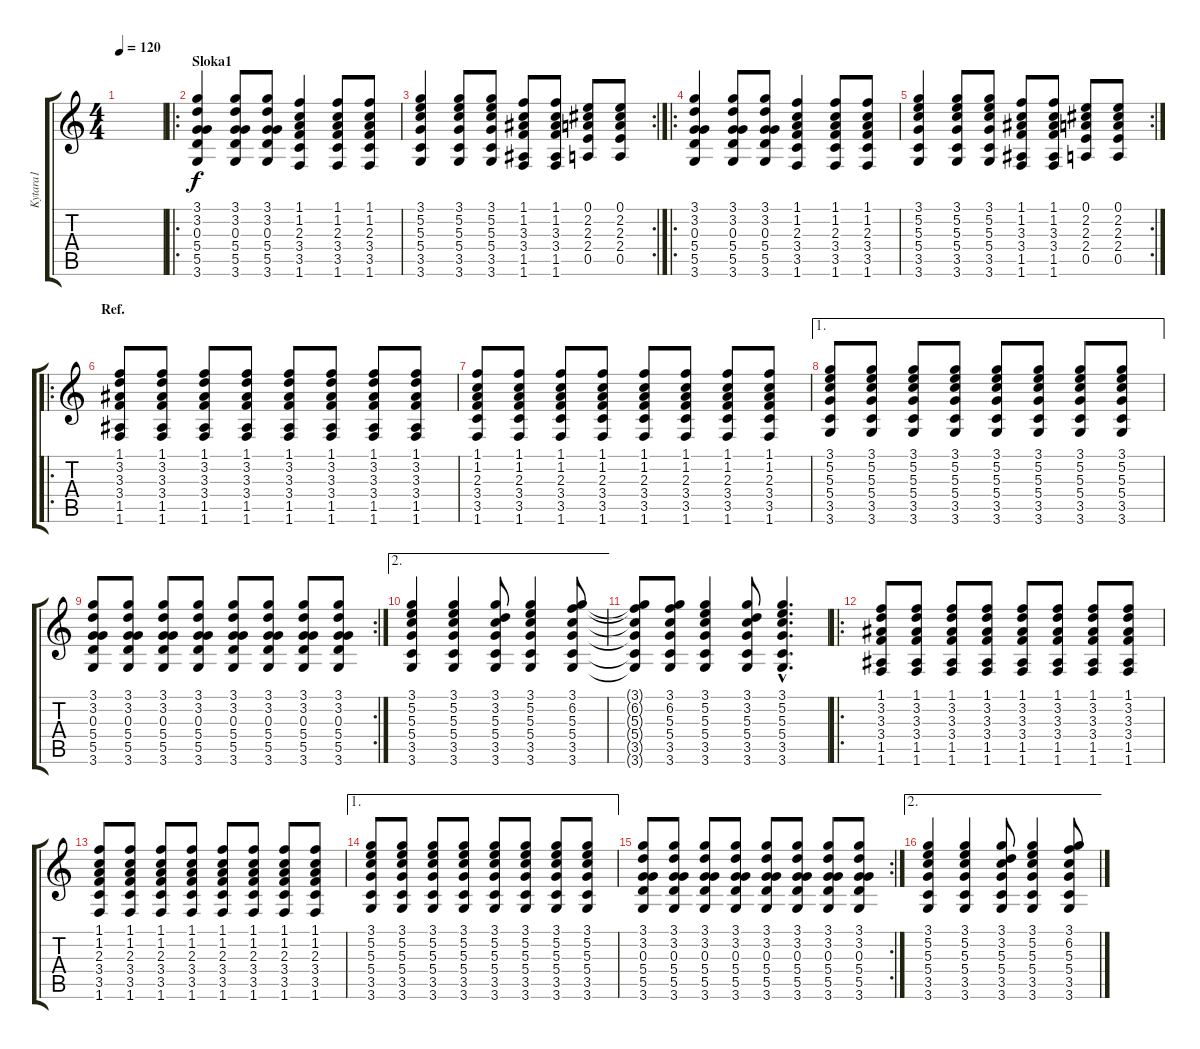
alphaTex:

\track ("Kytara1" "Kytara1") {instrument electricguitarclean}
\staff {score tabs}
\tuning (E4 B3 G3 D3 A2 E2) {hide}
\ts (4 4)
\tempo 120
\clef g2
\ks c
|
\ro
\section ("" "Sloka1")
(3.1 3.2 0.3 5.4 5.5 3.6).4 (3.1 3.2 0.3 5.4 5.5 3.6).8 (3.1 3.2 0.3 5.4 5.5 3.6).8 (1.1 1.2 2.3 3.4 3.5 1.6).4 (1.1 1.2 2.3 3.4 3.5 1.6).8 (1.1 1.2 2.3 3.4 3.5 1.6).8 |
\rc 2
(3.1 5.2 5.3 5.4 3.5 3.6).4 (3.1 5.2 5.3 5.4 3.5 3.6).8 (3.1 5.2 5.3 5.4 3.5 3.6).8 (1.1 1.2 3.3 3.4 1.5 1.6).8 (1.1 1.2 3.3 3.4 1.5 1.6).8 (0.1 2.2 2.3 2.4 0.5).8 (0.1 2.2 2.3 2.4 0.5).8 |
\ro
(3.1 3.2 0.3 5.4 5.5 3.6).4 (3.1 3.2 0.3 5.4 5.5 3.6).8 (3.1 3.2 0.3 5.4 5.5 3.6).8 (1.1 1.2 2.3 3.4 3.5 1.6).4 (1.1 1.2 2.3 3.4 3.5 1.6).8 (1.1 1.2 2.3 3.4 3.5 1.6).8 |
\rc 2
(3.1 5.2 5.3 5.4 3.5 3.6).4 (3.1 5.2 5.3 5.4 3.5 3.6).8 (3.1 5.2 5.3 5.4 3.5 3.6).8 (1.1 1.2 3.3 3.4 1.5 1.6).8 (1.1 1.2 3.3 3.4 1.5 1.6).8 (0.1 2.2 2.3 2.4 0.5).8 (0.1 2.2 2.3 2.4 0.5).8 |
\ro
\section ("" "Ref.")
(1.1 3.2 3.3 3.4 1.5 1.6).8 (1.1 3.2 3.3 3.4 1.5 1.6).8 (1.1 3.2 3.3 3.4 1.5 1.6).8 (1.1 3.2 3.3 3.4 1.5 1.6).8 (1.1 3.2 3.3 3.4 1.5 1.6).8 (1.1 3.2 3.3 3.4 1.5 1.6).8 (1.1 3.2 3.3 3.4 1.5 1.6).8 (1.1 3.2 3.3 3.4 1.5 1.6).8 |
(1.1 1.2 2.3 3.4 3.5 1.6).8 (1.1 1.2 2.3 3.4 3.5 1.6).8 (1.1 1.2 2.3 3.4 3.5 1.6).8 (1.1 1.2 2.3 3.4 3.5 1.6).8 (1.1 1.2 2.3 3.4 3.5 1.6).8 (1.1 1.2 2.3 3.4 3.5 1.6).8 (1.1 1.2 2.3 3.4 3.5 1.6).8 (1.1 1.2 2.3 3.4 3.5 1.6).8 |
\ae 1
(3.1 5.2 5.3 5.4 3.5 3.6).8 (3.1 5.2 5.3 5.4 3.5 3.6).8 (3.1 5.2 5.3 5.4 3.5 3.6).8 (3.1 5.2 5.3 5.4 3.5 3.6).8 (3.1 5.2 5.3 5.4 3.5 3.6).8 (3.1 5.2 5.3 5.4 3.5 3.6).8 (3.1 5.2 5.3 5.4 3.5 3.6).8 (3.1 5.2 5.3 5.4 3.5 3.6).8 |
\rc 2
(3.1 3.2 0.3 5.4 5.5 3.6).8 (3.1 3.2 0.3 5.4 5.5 3.6).8 (3.1 3.2 0.3 5.4 5.5 3.6).8 (3.1 3.2 0.3 5.4 5.5 3.6).8 (3.1 3.2 0.3 5.4 5.5 3.6).8 (3.1 3.2 0.3 5.4 5.5 3.6).8 (3.1 3.2 0.3 5.4 5.5 3.6).8 (3.1 3.2 0.3 5.4 5.5 3.6).8 |
\ae 2
(3.1 5.2 5.3 5.4 3.5 3.6).4 (3.1 5.2 5.3 5.4 3.5 3.6).4 (3.1 3.2 5.3 5.4 3.5 3.6).8 (3.1 5.2 5.3 5.4 3.5 3.6).4 (3.1 6.2 5.3 5.4 3.5 3.6).8 |
(3.1{t} 6.2{t} 5.3{t} 5.4{t} 3.5{t} 3.6{t}).8 (3.1 6.2 5.3 5.4 3.5 3.6).8 (3.1 5.2 5.3 5.4 3.5 3.6).4 (3.1 3.2 5.3 5.4 3.5 3.6).8 (3.1{hac} 5.2{hac} 5.3{hac} 5.4{hac} 3.5{hac} 3.6{hac}).4{d} |
\ro
(1.1 3.2 3.3 3.4 1.5 1.6).8 (1.1 3.2 3.3 3.4 1.5 1.6).8 (1.1 3.2 3.3 3.4 1.5 1.6).8 (1.1 3.2 3.3 3.4 1.5 1.6).8 (1.1 3.2 3.3 3.4 1.5 1.6).8 (1.1 3.2 3.3 3.4 1.5 1.6).8 (1.1 3.2 3.3 3.4 1.5 1.6).8 (1.1 3.2 3.3 3.4 1.5 1.6).8 |
(1.1 1.2 2.3 3.4 3.5 1.6).8 (1.1 1.2 2.3 3.4 3.5 1.6).8 (1.1 1.2 2.3 3.4 3.5 1.6).8 (1.1 1.2 2.3 3.4 3.5 1.6).8 (1.1 1.2 2.3 3.4 3.5 1.6).8 (1.1 1.2 2.3 3.4 3.5 1.6).8 (1.1 1.2 2.3 3.4 3.5 1.6).8 (1.1 1.2 2.3 3.4 3.5 1.6).8 |
\ae 1
(3.1 5.2 5.3 5.4 3.5 3.6).8 (3.1 5.2 5.3 5.4 3.5 3.6).8 (3.1 5.2 5.3 5.4 3.5 3.6).8 (3.1 5.2 5.3 5.4 3.5 3.6).8 (3.1 5.2 5.3 5.4 3.5 3.6).8 (3.1 5.2 5.3 5.4 3.5 3.6).8 (3.1 5.2 5.3 5.4 3.5 3.6).8 (3.1 5.2 5.3 5.4 3.5 3.6).8 |
\rc 2
(3.1 3.2 0.3 5.4 5.5 3.6).8 (3.1 3.2 0.3 5.4 5.5 3.6).8 (3.1 3.2 0.3 5.4 5.5 3.6).8 (3.1 3.2 0.3 5.4 5.5 3.6).8 (3.1 3.2 0.3 5.4 5.5 3.6).8 (3.1 3.2 0.3 5.4 5.5 3.6).8 (3.1 3.2 0.3 5.4 5.5 3.6).8 (3.1 3.2 0.3 5.4 5.5 3.6).8 |
\ae 2
(3.1 5.2 5.3 5.4 3.5 3.6).4 (3.1 5.2 5.3 5.4 3.5 3.6).4 (3.1 3.2 5.3 5.4 3.5 3.6).8 (3.1 5.2 5.3 5.4 3.5 3.6).4 (3.1 6.2 5.3 5.4 3.5 3.6).8
